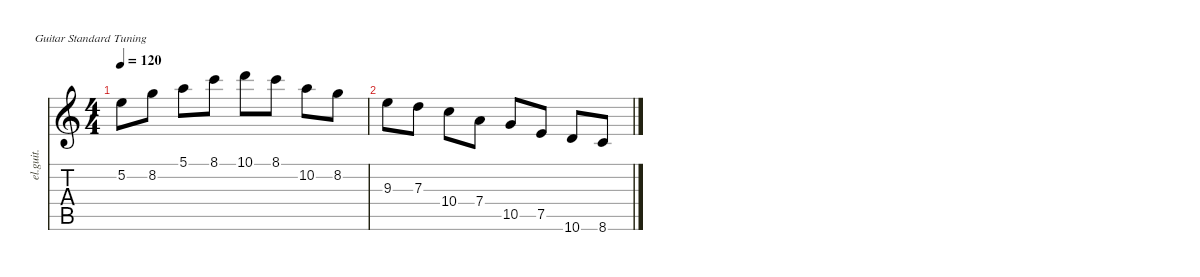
\defaultSystemsLayout 4
\hideDynamics
\bracketExtendMode nobrackets
\track ("Simple Guitar" "el.guit.") {multiBarRest instrument electricguitarclean}
\staff {score tabs}
\tuning (E4 B3 G3 D3 A2 E2)
\ts (4 4)
\tempo 120
\clef g2
\ks c
5.2.8{dy mf beam Down} 8.2.8{beam Down} 5.1.8{beam Down} 8.1.8{beam Down} 10.1.8{beam Down} 8.1.8{beam Down} 10.2.8{beam Down} 8.2.8{beam Down} |
9.3.8{beam Down} 7.3.8{beam Down} 10.4.8{beam Down} 7.4.8{beam Down} 10.5.8{beam Up} 7.5.8{beam Up} 10.6.8{beam Up} 8.6.8{beam Up}
